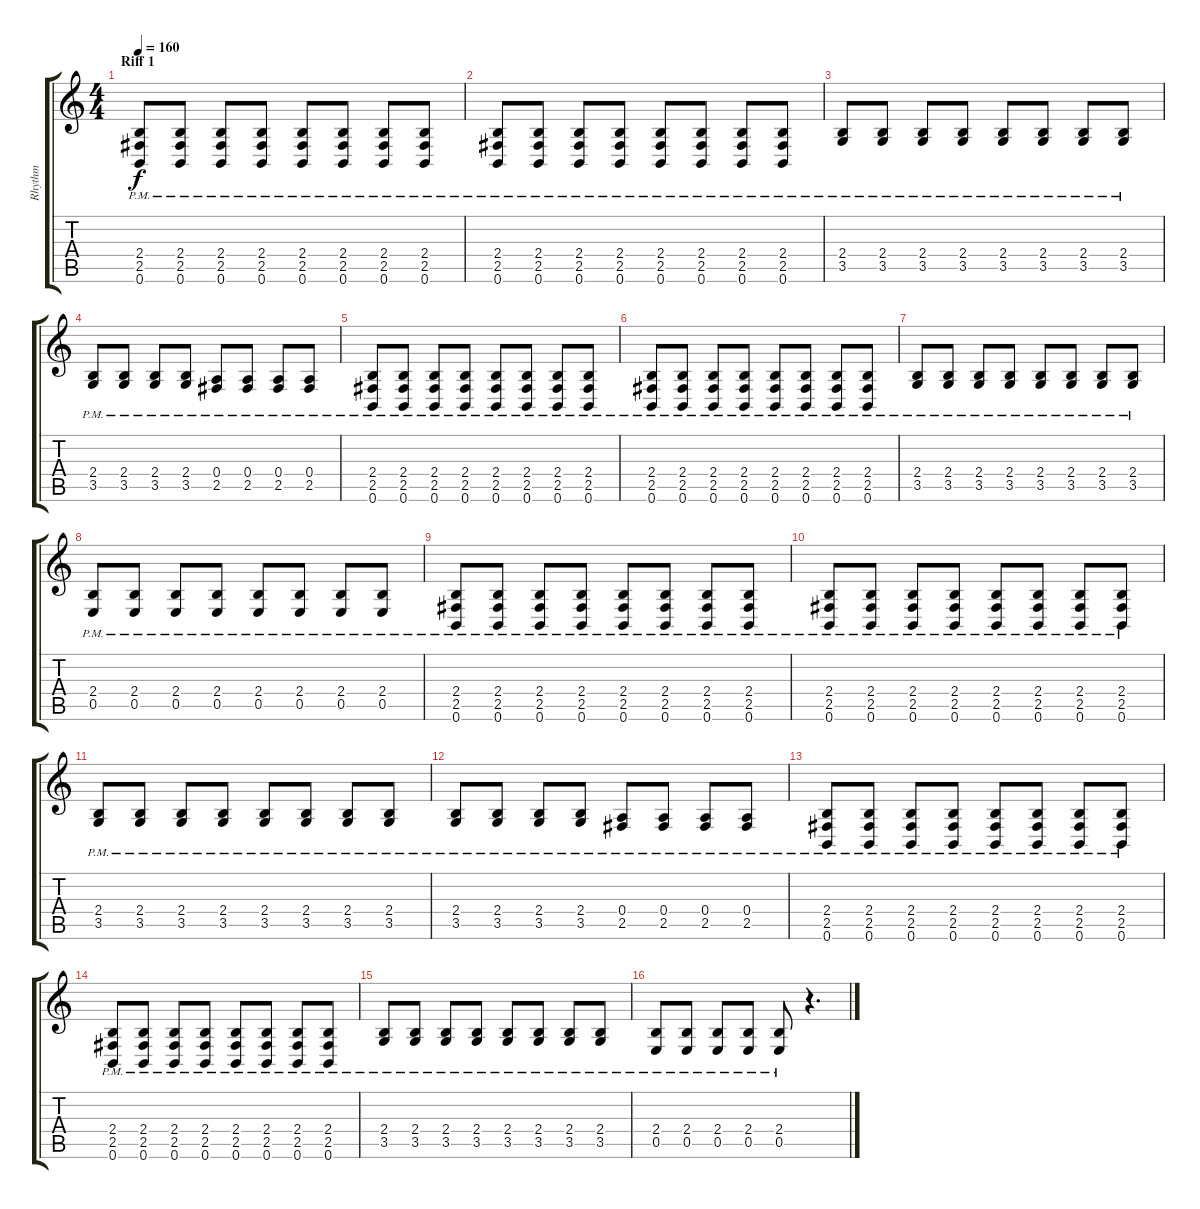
\track ("Rhythm" "Rhythm") {instrument distortionguitar}
\staff {score tabs}
\tuning (B3 Gb3 D3 A2 E2 B1) {hide}
\ts (4 4)
\section ("" "Riff 1")
\tempo 160
\clef g2
\ks c
(2.4{pm} 2.5 0.6).8{dy f instrument distortionguitar} (2.4{pm} 2.5 0.6).8 (2.4{pm} 2.5 0.6).8 (2.4{pm} 2.5 0.6).8 (2.4{pm} 2.5 0.6).8 (2.4{pm} 2.5 0.6).8 (2.4{pm} 2.5 0.6).8 (2.4{pm} 2.5 0.6).8 |
(2.4{pm} 2.5 0.6).8 (2.4{pm} 2.5 0.6).8 (2.4{pm} 2.5 0.6).8 (2.4{pm} 2.5 0.6).8 (2.4{pm} 2.5 0.6).8 (2.4{pm} 2.5 0.6).8 (2.4{pm} 2.5 0.6).8 (2.4{pm} 2.5 0.6).8 |
(2.4{pm} 3.5).8 (2.4{pm} 3.5).8 (2.4{pm} 3.5).8 (2.4{pm} 3.5).8 (2.4{pm} 3.5).8 (2.4{pm} 3.5).8 (2.4{pm} 3.5).8 (2.4{pm} 3.5).8 |
(2.4{pm} 3.5).8 (2.4{pm} 3.5).8 (2.4{pm} 3.5).8 (2.4{pm} 3.5).8 (0.4{pm} 2.5).8 (0.4{pm} 2.5).8 (0.4{pm} 2.5).8 (0.4{pm} 2.5).8 |
(2.4{pm} 2.5 0.6).8 (2.4{pm} 2.5 0.6).8 (2.4{pm} 2.5 0.6).8 (2.4{pm} 2.5 0.6).8 (2.4{pm} 2.5 0.6).8 (2.4{pm} 2.5 0.6).8 (2.4{pm} 2.5 0.6).8 (2.4{pm} 2.5 0.6).8 |
(2.4{pm} 2.5 0.6).8 (2.4{pm} 2.5 0.6).8 (2.4{pm} 2.5 0.6).8 (2.4{pm} 2.5 0.6).8 (2.4{pm} 2.5 0.6).8 (2.4{pm} 2.5 0.6).8 (2.4{pm} 2.5 0.6).8 (2.4{pm} 2.5 0.6).8 |
(2.4{pm} 3.5).8 (2.4{pm} 3.5).8 (2.4{pm} 3.5).8 (2.4{pm} 3.5).8 (2.4{pm} 3.5).8 (2.4{pm} 3.5).8 (2.4{pm} 3.5).8 (2.4{pm} 3.5).8 |
(2.4{pm} 0.5).8 (2.4{pm} 0.5).8 (2.4{pm} 0.5).8 (2.4{pm} 0.5).8 (2.4{pm} 0.5).8 (2.4{pm} 0.5).8 (2.4{pm} 0.5).8 (2.4{pm} 0.5).8 |
(2.4{pm} 2.5 0.6).8 (2.4{pm} 2.5 0.6).8 (2.4{pm} 2.5 0.6).8 (2.4{pm} 2.5 0.6).8 (2.4{pm} 2.5 0.6).8 (2.4{pm} 2.5 0.6).8 (2.4{pm} 2.5 0.6).8 (2.4{pm} 2.5 0.6).8 |
(2.4{pm} 2.5 0.6).8 (2.4{pm} 2.5 0.6).8 (2.4{pm} 2.5 0.6).8 (2.4{pm} 2.5 0.6).8 (2.4{pm} 2.5 0.6).8 (2.4{pm} 2.5 0.6).8 (2.4{pm} 2.5 0.6).8 (2.4{pm} 2.5 0.6).8 |
(2.4{pm} 3.5).8 (2.4{pm} 3.5).8 (2.4{pm} 3.5).8 (2.4{pm} 3.5).8 (2.4{pm} 3.5).8 (2.4{pm} 3.5).8 (2.4{pm} 3.5).8 (2.4{pm} 3.5).8 |
(2.4{pm} 3.5).8 (2.4{pm} 3.5).8 (2.4{pm} 3.5).8 (2.4{pm} 3.5).8 (0.4{pm} 2.5).8 (0.4{pm} 2.5).8 (0.4{pm} 2.5).8 (0.4{pm} 2.5).8 |
(2.4{pm} 2.5 0.6).8 (2.4{pm} 2.5 0.6).8 (2.4{pm} 2.5 0.6).8 (2.4{pm} 2.5 0.6).8 (2.4{pm} 2.5 0.6).8 (2.4{pm} 2.5 0.6).8 (2.4{pm} 2.5 0.6).8 (2.4{pm} 2.5 0.6).8 |
(2.4{pm} 2.5 0.6).8 (2.4{pm} 2.5 0.6).8 (2.4{pm} 2.5 0.6).8 (2.4{pm} 2.5 0.6).8 (2.4{pm} 2.5 0.6).8 (2.4{pm} 2.5 0.6).8 (2.4{pm} 2.5 0.6).8 (2.4{pm} 2.5 0.6).8 |
(2.4{pm} 3.5).8 (2.4{pm} 3.5).8 (2.4{pm} 3.5).8 (2.4{pm} 3.5).8 (2.4{pm} 3.5).8 (2.4{pm} 3.5).8 (2.4{pm} 3.5).8 (2.4{pm} 3.5).8 |
(2.4{pm} 0.5).8 (2.4{pm} 0.5).8 (2.4{pm} 0.5).8 (2.4{pm} 0.5).8 (2.4{pm} 0.5).8 r.4{d}
